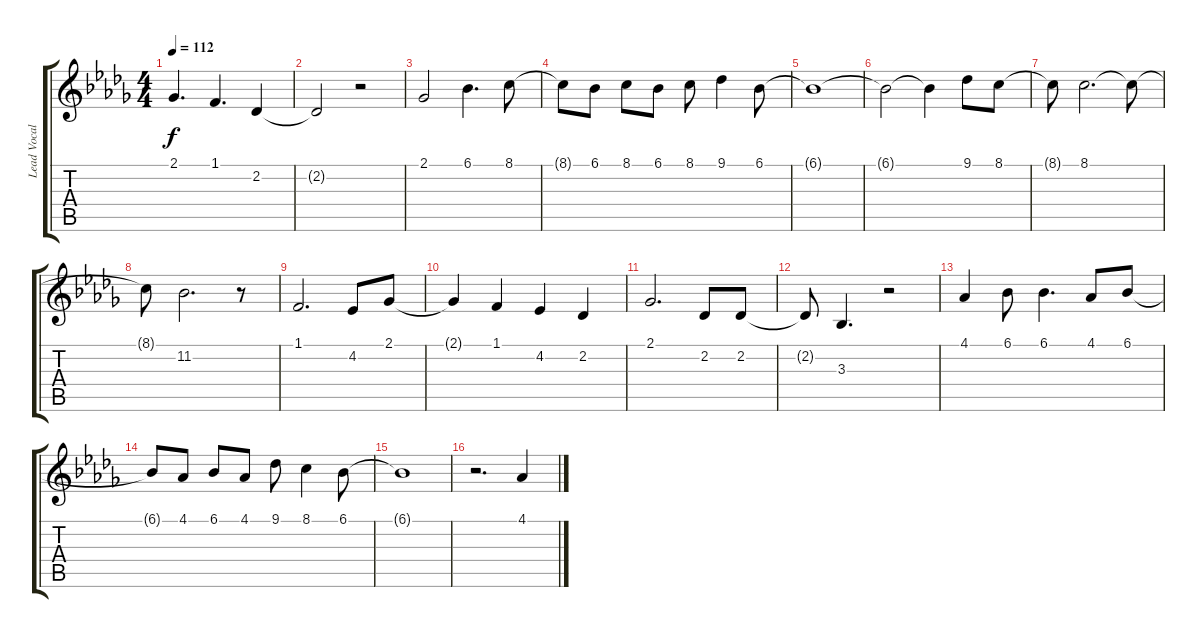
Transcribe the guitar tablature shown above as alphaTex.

\track ("Lead Vocals" "Lead Vocal") {instrument violin}
\staff {score tabs}
\tuning (E4 B3 G3 D3 A2 E2) {hide}
\ts (4 4)
\tempo 112
\clef g2
\ks bbminor
2.1.4{d dy f} 1.1.4{d} 2.2.4 |
2.2{t}.2 r.2 |
2.1.2 6.1.4{d} 8.1.8 |
8.1{t}.8 6.1.8 8.1.8 6.1.8 8.1.8 9.1.4 6.1.8 |
6.1{t}.1 |
6.1{t}.2 6.1{t}.4 9.1.8 8.1.8 |
8.1{t}.8 8.1.2{d} 8.1{t}.8 |
8.1{t}.8 11.2.2{d} r.8 |
1.1.2{d} 4.2.8 2.1.8 |
2.1{t}.4 1.1.4 4.2.4 2.2.4 |
2.1.2{d} 2.2.8 2.2.8 |
2.2{t}.8 3.3.4{d} r.2 |
4.1.4 6.1.8 6.1.4{d} 4.1.8 6.1.8 |
6.1{t}.8 4.1.8 6.1.8 4.1.8 9.1.8 8.1.4 6.1.8 |
6.1{t}.1 |
r.2{d} 4.1.4
